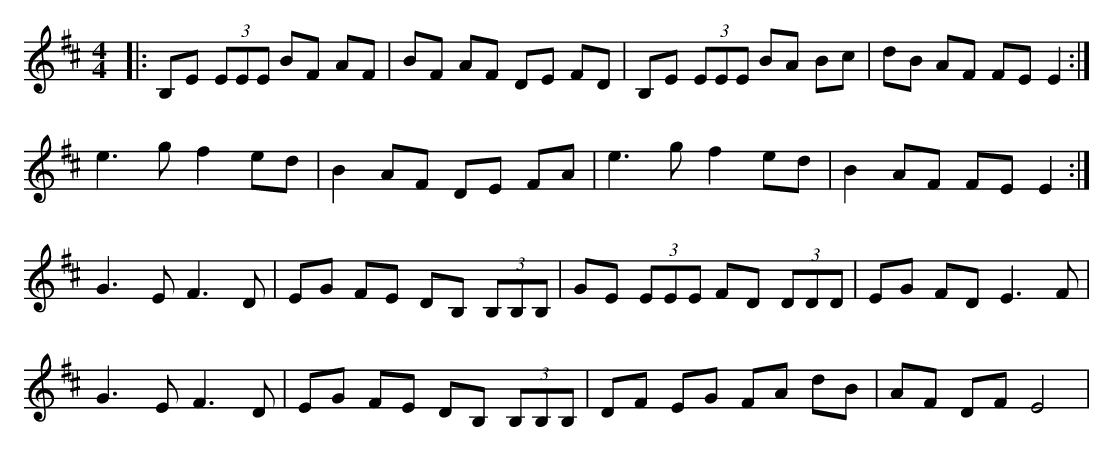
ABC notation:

X:1
M:4/4
K:Edor
|:B,E (3EEE BF AF|BF AF DE FD|B,E (3EEE BA Bc|dB AF FE E2:|
e3 g f2 ed|B2 AF DE FA|e3 g f2 ed|B2 AF FE E2:|
G3 E F3 D|EG FE DB, (3B,B,B,|GE (3EEE FD (3DDD|EG FD E3F|
G3 E F3 D|EG FE DB, (3B,B,B,|DF EG FA dB|AF DF E4|
